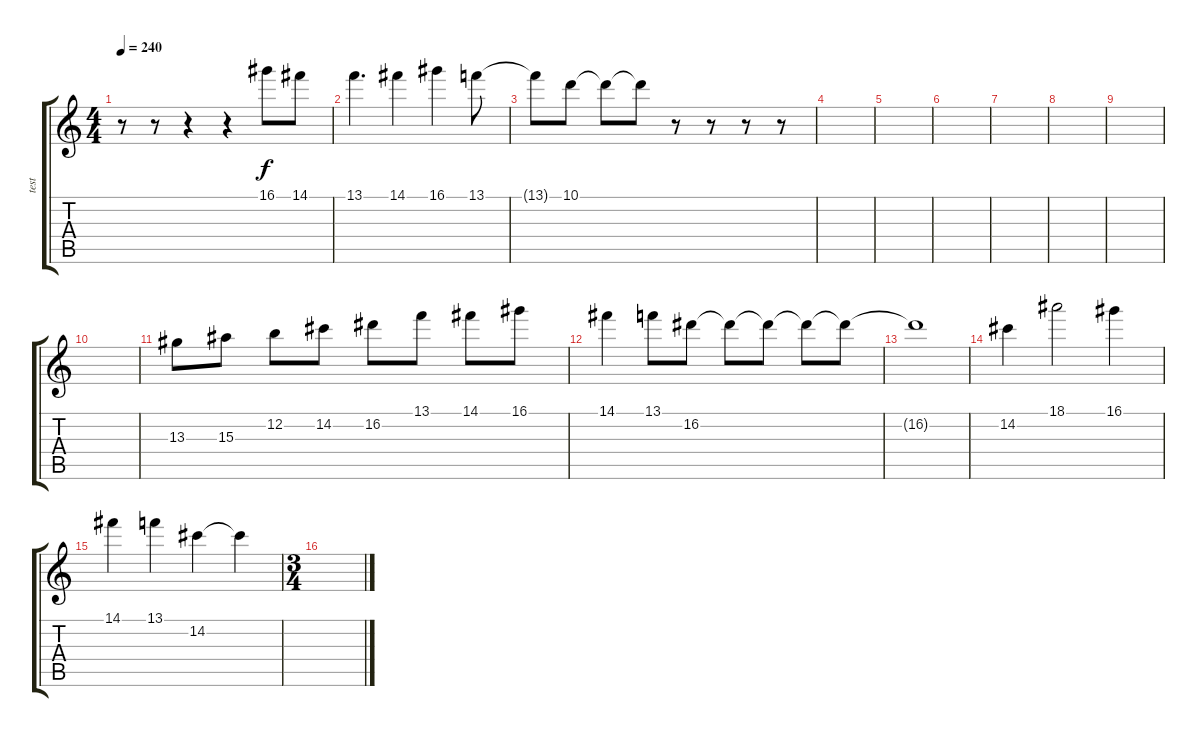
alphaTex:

\track ("test" "test") {instrument overdrivenguitar}
\staff {score tabs}
\tuning (E4 B3 G3 D3 A2 E2) {hide}
\ts (4 4)
\tempo 240
\clef g2
\ks c
r.8{dy f} r.8 r.4 r.4 16.1.8 14.1.8 |
13.1.4{d} 14.1.4 16.1.4 13.1.8 |
13.1{t}.8 10.1.8 10.1{t}.8 10.1{t}.8 r.8 r.8 r.8 r.8 |
|
|
|
|
|
|
|
13.3.8 15.3.8 12.2.8 14.2.8 16.2.8 13.1.8 14.1.8 16.1.8 |
14.1.4 13.1.8 16.2.8 16.2{t}.8 16.2{t}.8 16.2{t}.8 16.2{t}.8 |
16.2{t}.1 |
14.2.4 18.1.2 16.1.4 |
14.1.4 13.1.4 14.2.4 14.2{t}.4 |
\ts (3 4)
